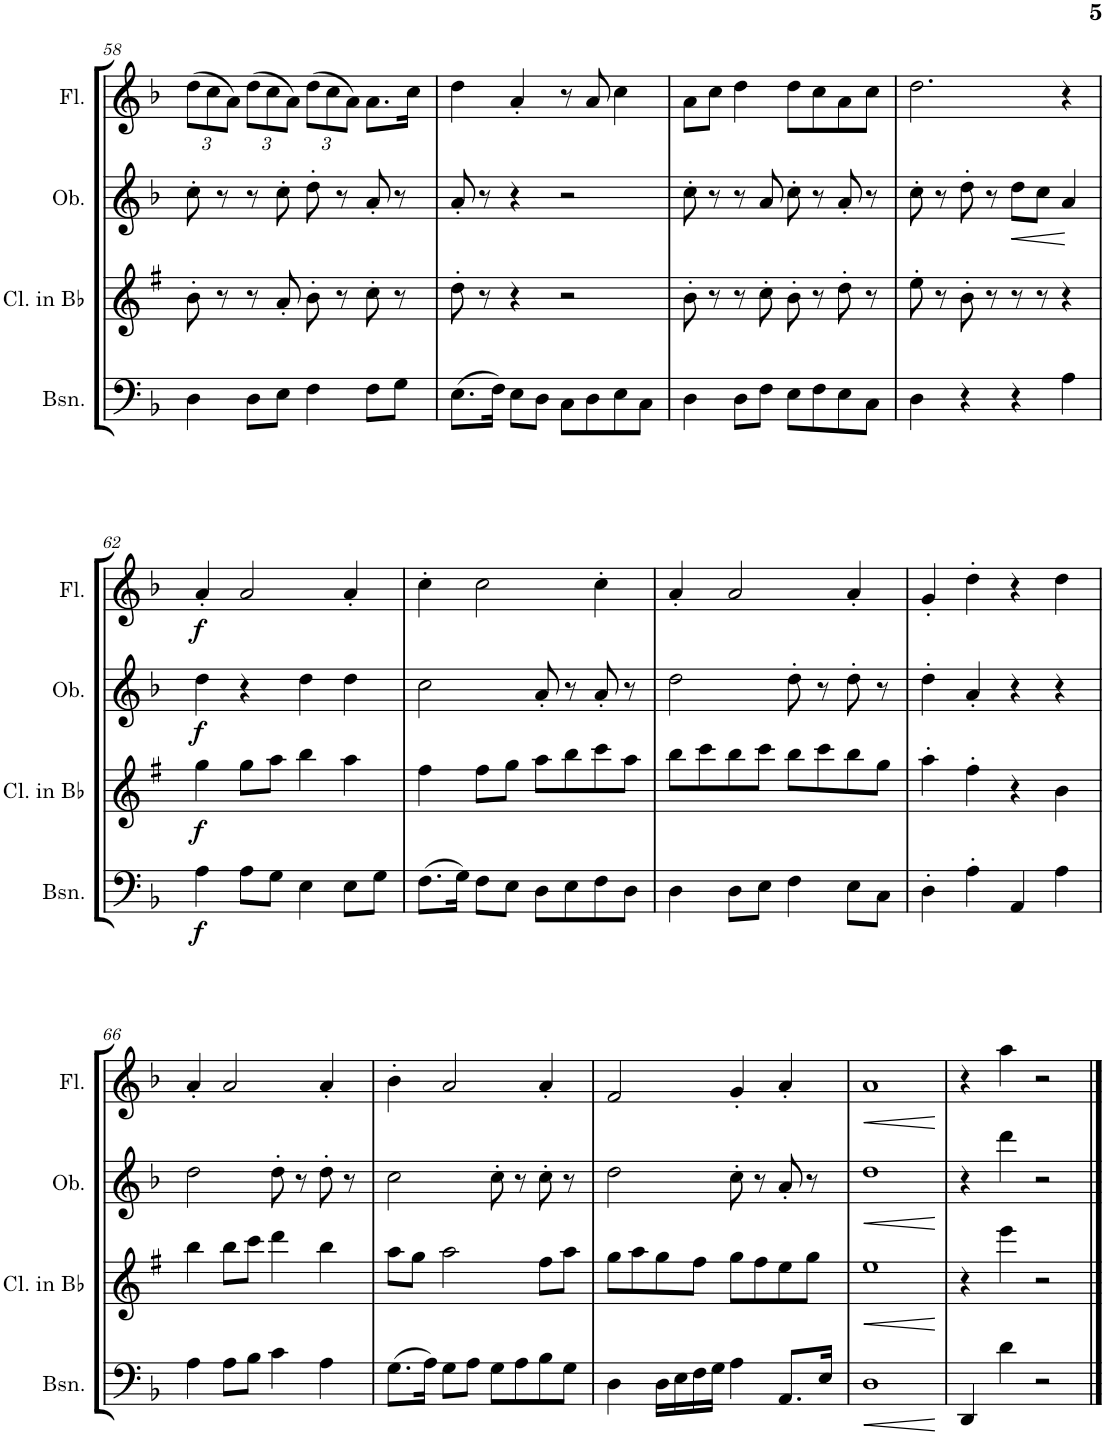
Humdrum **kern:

**kern	**dynam	**kern	**dynam	**kern	**dynam	**kern	**dynam
*part4	*part4	*part3	*part3	*part2	*part2	*part1	*part1
*staff4	*staff4	*staff3	*staff3	*staff2	*staff2	*staff1	*staff1
*I"Bassoon	*	*I"Clarinet in Bb	*	*I"Oboe	*	*I"Flute	*
*I'Bsn.	*	*I'Cl. in Bb	*	*I'Ob.	*	*I'Fl.	*
!!LO:PB:g=z
*clefF4	*	*clefG2	*	*clefG2	*	*clefG2	*
*	*	*Trd1c2	*	*	*	*	*
*k[b-]	*	*k[f#]	*	*k[b-]	*	*k[b-]	*
*M4/4	*	*M4/4	*	*M4/4	*	*M4/4	*
*	*	*	*	*	*	*Xbrackettup	*
=58	=58	=58	=58	=58	=58	=58	=58
4D\	.	8b'\	.	8cc'\	.	(12dd\L	.
.	.	.	.	.	.	12cc\	.
.	.	8r	.	8r	.	.	.
.	.	.	.	.	.	12a\J)	.
8D\L	.	8r	.	8r	.	(12dd\L	.
.	.	.	.	.	.	12cc\	.
8E\J	.	8a'/	.	8cc'\	.	.	.
.	.	.	.	.	.	12a\J)	.
4F\	.	8b'\	.	8dd'\	.	(12dd\L	.
.	.	.	.	.	.	12cc\	.
.	.	8r	.	8r	.	.	.
.	.	.	.	.	.	12a\J)	.
8F\L	.	8cc'\	.	8a'/	.	8.a\L	.
8G\J	.	8r	.	8r	.	.	.
.	.	.	.	.	.	16cc\Jk	.
=59	=59	=59	=59	=59	=59	=59	=59
(8.E\L	.	8dd'\	.	8a'/	.	4dd\	.
.	.	8r	.	8r	.	.	.
16F\Jk)	.	.	.	.	.	.	.
8E\L	.	4r	.	4r	.	4a'/	.
8D\J	.	.	.	.	.	.	.
8C\L	.	2r	.	2r	.	8r	.
8D\	.	.	.	.	.	8a/	.
8E\	.	.	.	.	.	4cc\	.
8C\J	.	.	.	.	.	.	.
=60	=60	=60	=60	=60	=60	=60	=60
4D\	.	8b'\	.	8cc'\	.	8a\L	.
.	.	8r	.	8r	.	8cc\J	.
8D\L	.	8r	.	8r	.	4dd\	.
8F\J	.	8cc'\	.	8a/	.	.	.
8E\L	.	8b'\	.	8cc'\	.	8dd\L	.
8F\	.	8r	.	8r	.	8cc\	.
8E\	.	8dd'\	.	8a'/	.	8a\	.
8C\J	.	8r	.	8r	.	8cc\J	.
=61	=61	=61	=61	=61	=61	=61	=61
4D\	.	8ee'\	.	8cc'\	.	2.dd\	.
.	.	8r	.	8r	.	.	.
4r	.	8b'\	.	8dd'\	.	.	.
.	.	8r	.	8r	.	.	.
!	!	!	!	!	!LO:HP:b	!	!
4r	.	8r	.	8dd\L	<	.	.
.	.	8r	.	8cc\J	.	.	.
4A\	.	4r	.	4a/	[	4r	.
!!LO:LB:g=z
=62	=62	=62	=62	=62	=62	=62	=62
!	!LO:DY:b	!	!LO:DY:b	!	!LO:DY:b	!	!LO:DY:b
4A\	f	4gg\	f	4dd\	f	4a'/	f
8A\L	.	8gg\L	.	4r	.	2a/	.
8G\J	.	8aa\J	.	.	.	.	.
4E\	.	4bb\	.	4dd\	.	.	.
8E\L	.	4aa\	.	4dd\	.	4a'/	.
8G\J	.	.	.	.	.	.	.
=63	=63	=63	=63	=63	=63	=63	=63
(8.F\L	.	4ff#\	.	2cc\	.	4cc'\	.
16G\Jk)	.	.	.	.	.	.	.
8F\L	.	8ff#\L	.	.	.	2cc\	.
8E\J	.	8gg\J	.	.	.	.	.
8D\L	.	8aa\L	.	8a'/	.	.	.
8E\	.	8bb\	.	8r	.	.	.
8F\	.	8ccc\	.	8a'/	.	4cc'\	.
8D\J	.	8aa\J	.	8r	.	.	.
=64	=64	=64	=64	=64	=64	=64	=64
4D\	.	8bb\L	.	2dd\	.	4a'/	.
.	.	8ccc\	.	.	.	.	.
8D\L	.	8bb\	.	.	.	2a/	.
8E\J	.	8ccc\J	.	.	.	.	.
4F\	.	8bb\L	.	8dd'\	.	.	.
.	.	8ccc\	.	8r	.	.	.
8E\L	.	8bb\	.	8dd'\	.	4a'/	.
8C\J	.	8gg\J	.	8r	.	.	.
=65	=65	=65	=65	=65	=65	=65	=65
4D'\	.	4aa'\	.	4dd'\	.	4g'/	.
4A'\	.	4ff#'\	.	4a'/	.	4dd'\	.
4AA/	.	4r	.	4r	.	4r	.
4A\	.	4b\	.	4r	.	4dd\	.
!!LO:LB:g=z
=66	=66	=66	=66	=66	=66	=66	=66
4A\	.	4bb\	.	2dd\	.	4a'/	.
8A\L	.	8bb\L	.	.	.	2a/	.
8B-\J	.	8ccc\J	.	.	.	.	.
4c\	.	4ddd\	.	8dd'\	.	.	.
.	.	.	.	8r	.	.	.
4A\	.	4bb\	.	8dd'\	.	4a'/	.
.	.	.	.	8r	.	.	.
=67	=67	=67	=67	=67	=67	=67	=67
(8.G\L	.	8aa\L	.	2cc\	.	4b-'\	.
.	.	8gg\J	.	.	.	.	.
16A\Jk)	.	.	.	.	.	.	.
8G\L	.	2aa\	.	.	.	2a/	.
8A\J	.	.	.	.	.	.	.
8G\L	.	.	.	8cc'\	.	.	.
8A\	.	.	.	8r	.	.	.
8B-\	.	8ff#\L	.	8cc'\	.	4a'/	.
8G\J	.	8aa\J	.	8r	.	.	.
=68	=68	=68	=68	=68	=68	=68	=68
4D\	.	8gg\L	.	2dd\	.	2f/	.
.	.	8aa\	.	.	.	.	.
16D\LL	.	8gg\	.	.	.	.	.
16E\	.	.	.	.	.	.	.
16F\	.	8ff#\J	.	.	.	.	.
16G\JJ	.	.	.	.	.	.	.
4A\	.	8gg\L	.	8cc'\	.	4g'/	.
.	.	8ff#\	.	8r	.	.	.
8.AA/L	.	8ee\	.	8a'/	.	4a'/	.
.	.	8gg\J	.	8r	.	.	.
16E/Jk	.	.	.	.	.	.	.
=69	=69	=69	=69	=69	=69	=69	=69
!	!LO:HP:b	!	!LO:HP:b	!	!LO:HP:b	!	!LO:HP:b
1D	<	1ee	<	1dd	<	1a	<
.	[	.	[	.	[	.	[
=70	=70	=70	=70	=70	=70	=70	=70
4DD/	.	4r	.	4r	.	4r	.
4d\	.	4eee\	.	4ddd\	.	4aa\	.
2r	.	2r	.	2r	.	2r	.
==	==	==	==	==	==	==	==
*-	*-	*-	*-	*-	*-	*-	*-
